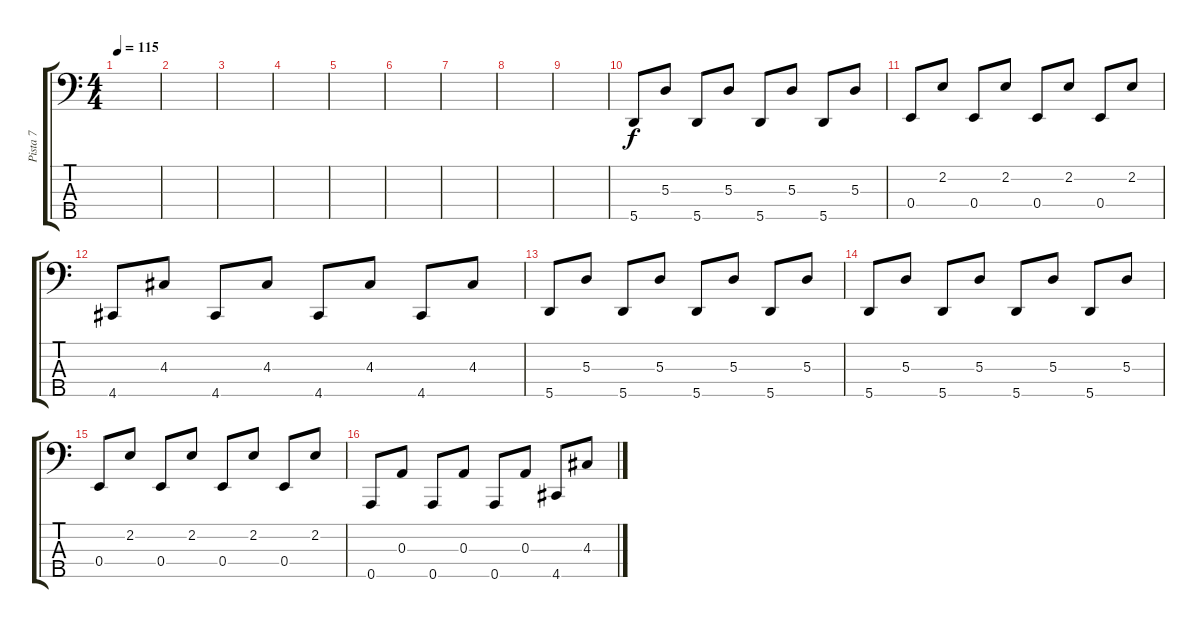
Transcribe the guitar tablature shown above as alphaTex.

\track ("Pista 7" "Pista 7") {instrument electricbasspick}
\staff {score tabs}
\tuning (G2 D2 A1 E1 A0) {hide}
\ts (4 4)
\tempo 115
\clef f4
\ks c
|
|
|
|
|
|
|
|
|
5.5.8 5.3.8 5.5.8 5.3.8 5.5.8 5.3.8 5.5.8 5.3.8 |
0.4.8 2.2.8 0.4.8 2.2.8 0.4.8 2.2.8 0.4.8 2.2.8 |
4.5.8 4.3.8 4.5.8 4.3.8 4.5.8 4.3.8 4.5.8 4.3.8 |
5.5.8 5.3.8 5.5.8 5.3.8 5.5.8 5.3.8 5.5.8 5.3.8 |
5.5.8 5.3.8 5.5.8 5.3.8 5.5.8 5.3.8 5.5.8 5.3.8 |
0.4.8 2.2.8 0.4.8 2.2.8 0.4.8 2.2.8 0.4.8 2.2.8 |
0.5.8 0.3.8 0.5.8 0.3.8 0.5.8 0.3.8 4.5.8 4.3.8
